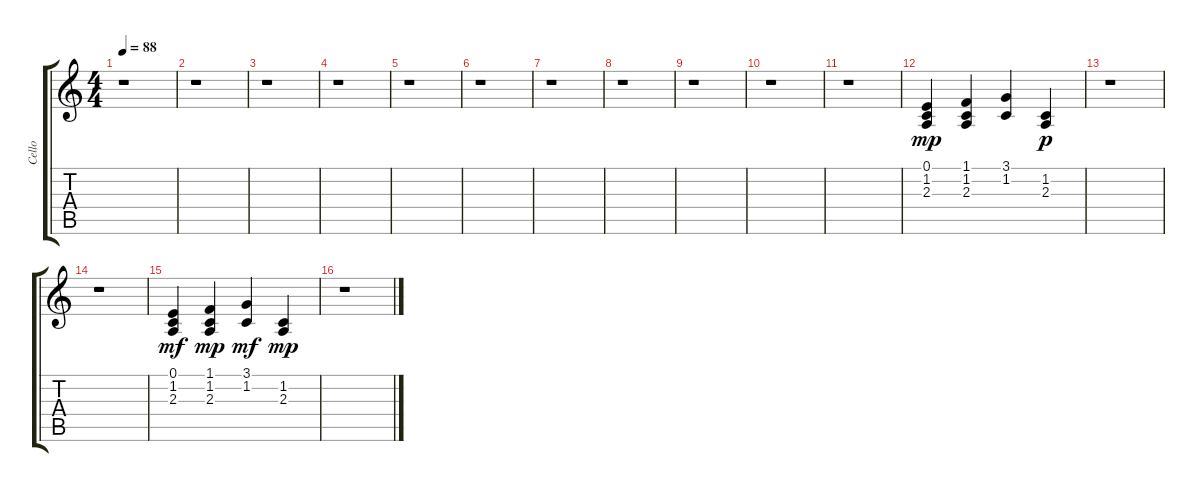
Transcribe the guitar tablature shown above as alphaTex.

\track ("Cello" "Cello") {instrument cello}
\staff {score tabs}
\tuning (E4 B3 G3 D3 A2 E2) {hide}
\ts (4 4)
\tempo 88
\clef g2
\ks c
r.1{dy mp} |
r.1 |
r.1 |
r.1 |
r.1 |
r.1 |
r.1 |
r.1 |
r.1 |
r.1 |
r.1 |
(0.1 1.2 2.3).4 (1.1 1.2 2.3).4 (3.1 1.2).4 (1.2 2.3).4{dy p} |
r.1 |
r.1 |
(0.1 1.2 2.3).4{dy mf} (1.1 1.2 2.3).4{dy mp} (3.1 1.2).4{dy mf} (1.2 2.3).4{dy mp} |
r.1
